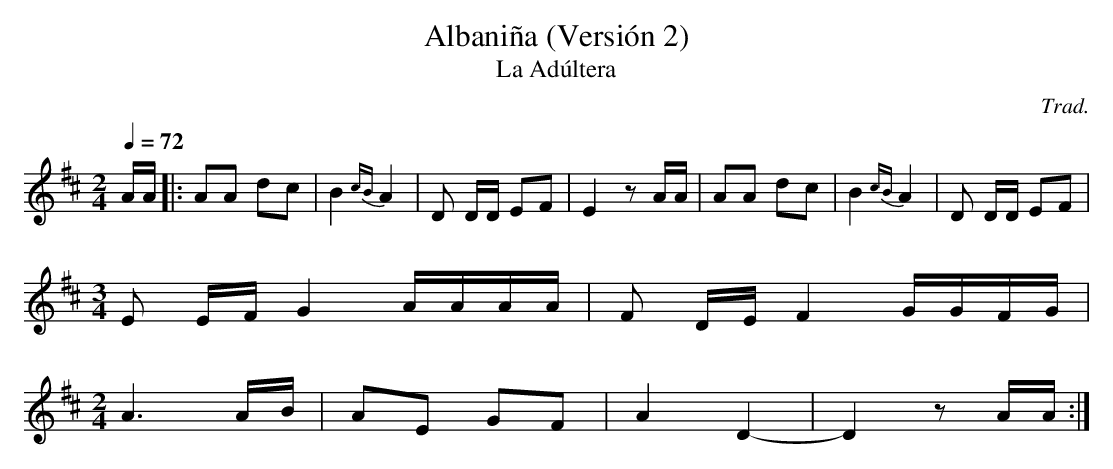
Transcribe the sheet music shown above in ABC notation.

X:1
T:Albaniña (Versión 2)
T:La Adúltera
C:Trad.
M:2/4
L:1/8
Q:1/4=72
K:D
A/A/|: AA dc|B2{cB} A2|D D/D/ EF|E2 z A/A/|AA dc|B2{cB} A2|D D/D/ EF|
[M:3/4] E E/F/ G2 A/A/A/A/|F D/E/ F2 G/G/F/G/|
[M:2/4] A3 A/B/|AE GF|A2 D2-|D2 z A/A/ :|
